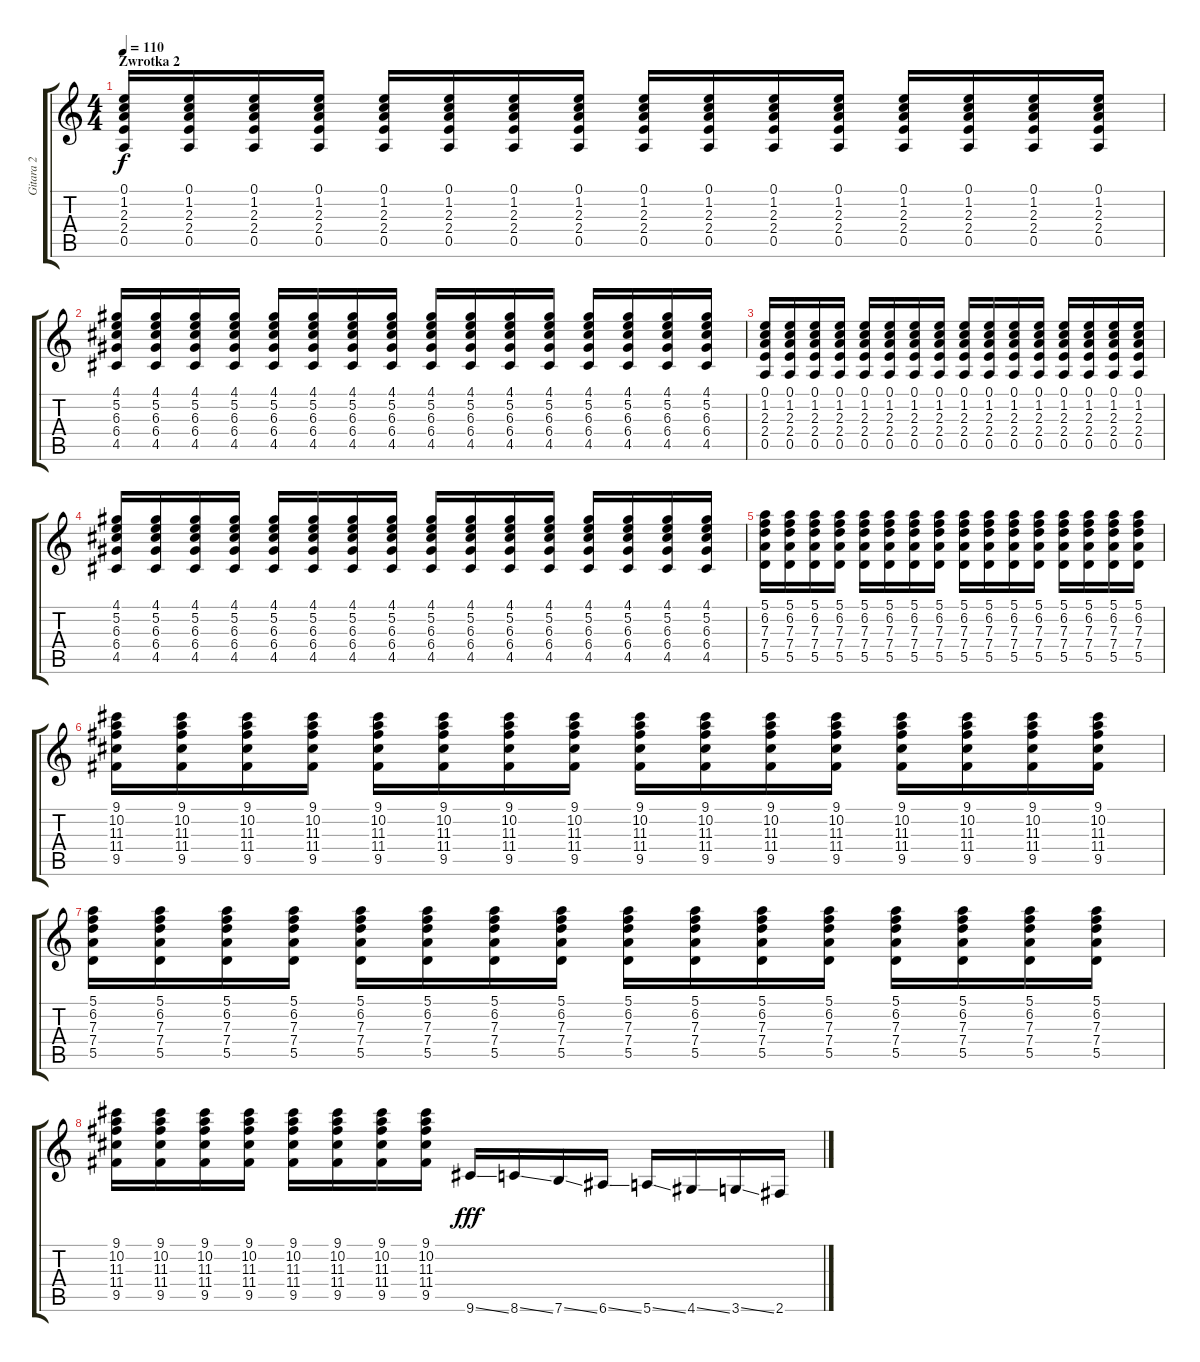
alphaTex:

\track ("Gitara 2" "Gitara 2") {instrument distortionguitar}
\staff {score tabs}
\tuning (E4 B3 G3 D3 A2 E2) {hide}
\ts (4 4)
\section ("" "Zwrotka 2")
\tempo 110
\clef g2
\ks c
(0.1 1.2 2.3 2.4 0.5).16{dy f} (0.1 1.2 2.3 2.4 0.5).16 (0.1 1.2 2.3 2.4 0.5).16 (0.1 1.2 2.3 2.4 0.5).16 (0.1 1.2 2.3 2.4 0.5).16 (0.1 1.2 2.3 2.4 0.5).16 (0.1 1.2 2.3 2.4 0.5).16 (0.1 1.2 2.3 2.4 0.5).16 (0.1 1.2 2.3 2.4 0.5).16 (0.1 1.2 2.3 2.4 0.5).16 (0.1 1.2 2.3 2.4 0.5).16 (0.1 1.2 2.3 2.4 0.5).16 (0.1 1.2 2.3 2.4 0.5).16 (0.1 1.2 2.3 2.4 0.5).16 (0.1 1.2 2.3 2.4 0.5).16 (0.1 1.2 2.3 2.4 0.5).16 |
(4.1 5.2 6.3 6.4 4.5).16 (4.1 5.2 6.3 6.4 4.5).16 (4.1 5.2 6.3 6.4 4.5).16 (4.1 5.2 6.3 6.4 4.5).16 (4.1 5.2 6.3 6.4 4.5).16 (4.1 5.2 6.3 6.4 4.5).16 (4.1 5.2 6.3 6.4 4.5).16 (4.1 5.2 6.3 6.4 4.5).16 (4.1 5.2 6.3 6.4 4.5).16 (4.1 5.2 6.3 6.4 4.5).16 (4.1 5.2 6.3 6.4 4.5).16 (4.1 5.2 6.3 6.4 4.5).16 (4.1 5.2 6.3 6.4 4.5).16 (4.1 5.2 6.3 6.4 4.5).16 (4.1 5.2 6.3 6.4 4.5).16 (4.1 5.2 6.3 6.4 4.5).16 |
(0.1 1.2 2.3 2.4 0.5).16 (0.1 1.2 2.3 2.4 0.5).16 (0.1 1.2 2.3 2.4 0.5).16 (0.1 1.2 2.3 2.4 0.5).16 (0.1 1.2 2.3 2.4 0.5).16 (0.1 1.2 2.3 2.4 0.5).16 (0.1 1.2 2.3 2.4 0.5).16 (0.1 1.2 2.3 2.4 0.5).16 (0.1 1.2 2.3 2.4 0.5).16 (0.1 1.2 2.3 2.4 0.5).16 (0.1 1.2 2.3 2.4 0.5).16 (0.1 1.2 2.3 2.4 0.5).16 (0.1 1.2 2.3 2.4 0.5).16 (0.1 1.2 2.3 2.4 0.5).16 (0.1 1.2 2.3 2.4 0.5).16 (0.1 1.2 2.3 2.4 0.5).16 |
(4.1 5.2 6.3 6.4 4.5).16 (4.1 5.2 6.3 6.4 4.5).16 (4.1 5.2 6.3 6.4 4.5).16 (4.1 5.2 6.3 6.4 4.5).16 (4.1 5.2 6.3 6.4 4.5).16 (4.1 5.2 6.3 6.4 4.5).16 (4.1 5.2 6.3 6.4 4.5).16 (4.1 5.2 6.3 6.4 4.5).16 (4.1 5.2 6.3 6.4 4.5).16 (4.1 5.2 6.3 6.4 4.5).16 (4.1 5.2 6.3 6.4 4.5).16 (4.1 5.2 6.3 6.4 4.5).16 (4.1 5.2 6.3 6.4 4.5).16 (4.1 5.2 6.3 6.4 4.5).16 (4.1 5.2 6.3 6.4 4.5).16 (4.1 5.2 6.3 6.4 4.5).16 |
(5.1 6.2 7.3 7.4 5.5).16 (5.1 6.2 7.3 7.4 5.5).16 (5.1 6.2 7.3 7.4 5.5).16 (5.1 6.2 7.3 7.4 5.5).16 (5.1 6.2 7.3 7.4 5.5).16 (5.1 6.2 7.3 7.4 5.5).16 (5.1 6.2 7.3 7.4 5.5).16 (5.1 6.2 7.3 7.4 5.5).16 (5.1 6.2 7.3 7.4 5.5).16 (5.1 6.2 7.3 7.4 5.5).16 (5.1 6.2 7.3 7.4 5.5).16 (5.1 6.2 7.3 7.4 5.5).16 (5.1 6.2 7.3 7.4 5.5).16 (5.1 6.2 7.3 7.4 5.5).16 (5.1 6.2 7.3 7.4 5.5).16 (5.1 6.2 7.3 7.4 5.5).16 |
(9.1 10.2 11.3 11.4 9.5).16 (9.1 10.2 11.3 11.4 9.5).16 (9.1 10.2 11.3 11.4 9.5).16 (9.1 10.2 11.3 11.4 9.5).16 (9.1 10.2 11.3 11.4 9.5).16 (9.1 10.2 11.3 11.4 9.5).16 (9.1 10.2 11.3 11.4 9.5).16 (9.1 10.2 11.3 11.4 9.5).16 (9.1 10.2 11.3 11.4 9.5).16 (9.1 10.2 11.3 11.4 9.5).16 (9.1 10.2 11.3 11.4 9.5).16 (9.1 10.2 11.3 11.4 9.5).16 (9.1 10.2 11.3 11.4 9.5).16 (9.1 10.2 11.3 11.4 9.5).16 (9.1 10.2 11.3 11.4 9.5).16 (9.1 10.2 11.3 11.4 9.5).16 |
(5.1 6.2 7.3 7.4 5.5).16 (5.1 6.2 7.3 7.4 5.5).16 (5.1 6.2 7.3 7.4 5.5).16 (5.1 6.2 7.3 7.4 5.5).16 (5.1 6.2 7.3 7.4 5.5).16 (5.1 6.2 7.3 7.4 5.5).16 (5.1 6.2 7.3 7.4 5.5).16 (5.1 6.2 7.3 7.4 5.5).16 (5.1 6.2 7.3 7.4 5.5).16 (5.1 6.2 7.3 7.4 5.5).16 (5.1 6.2 7.3 7.4 5.5).16 (5.1 6.2 7.3 7.4 5.5).16 (5.1 6.2 7.3 7.4 5.5).16 (5.1 6.2 7.3 7.4 5.5).16 (5.1 6.2 7.3 7.4 5.5).16 (5.1 6.2 7.3 7.4 5.5).16 |
(9.1 10.2 11.3 11.4 9.5).16 (9.1 10.2 11.3 11.4 9.5).16 (9.1 10.2 11.3 11.4 9.5).16 (9.1 10.2 11.3 11.4 9.5).16 (9.1 10.2 11.3 11.4 9.5).16 (9.1 10.2 11.3 11.4 9.5).16 (9.1 10.2 11.3 11.4 9.5).16 (9.1 10.2 11.3 11.4 9.5).16 9.6{ss}.16{dy fff} 8.6{ss}.16 7.6{ss}.16 6.6{ss}.16 5.6{ss}.16 4.6{ss}.16 3.6{ss}.16 2.6.16
